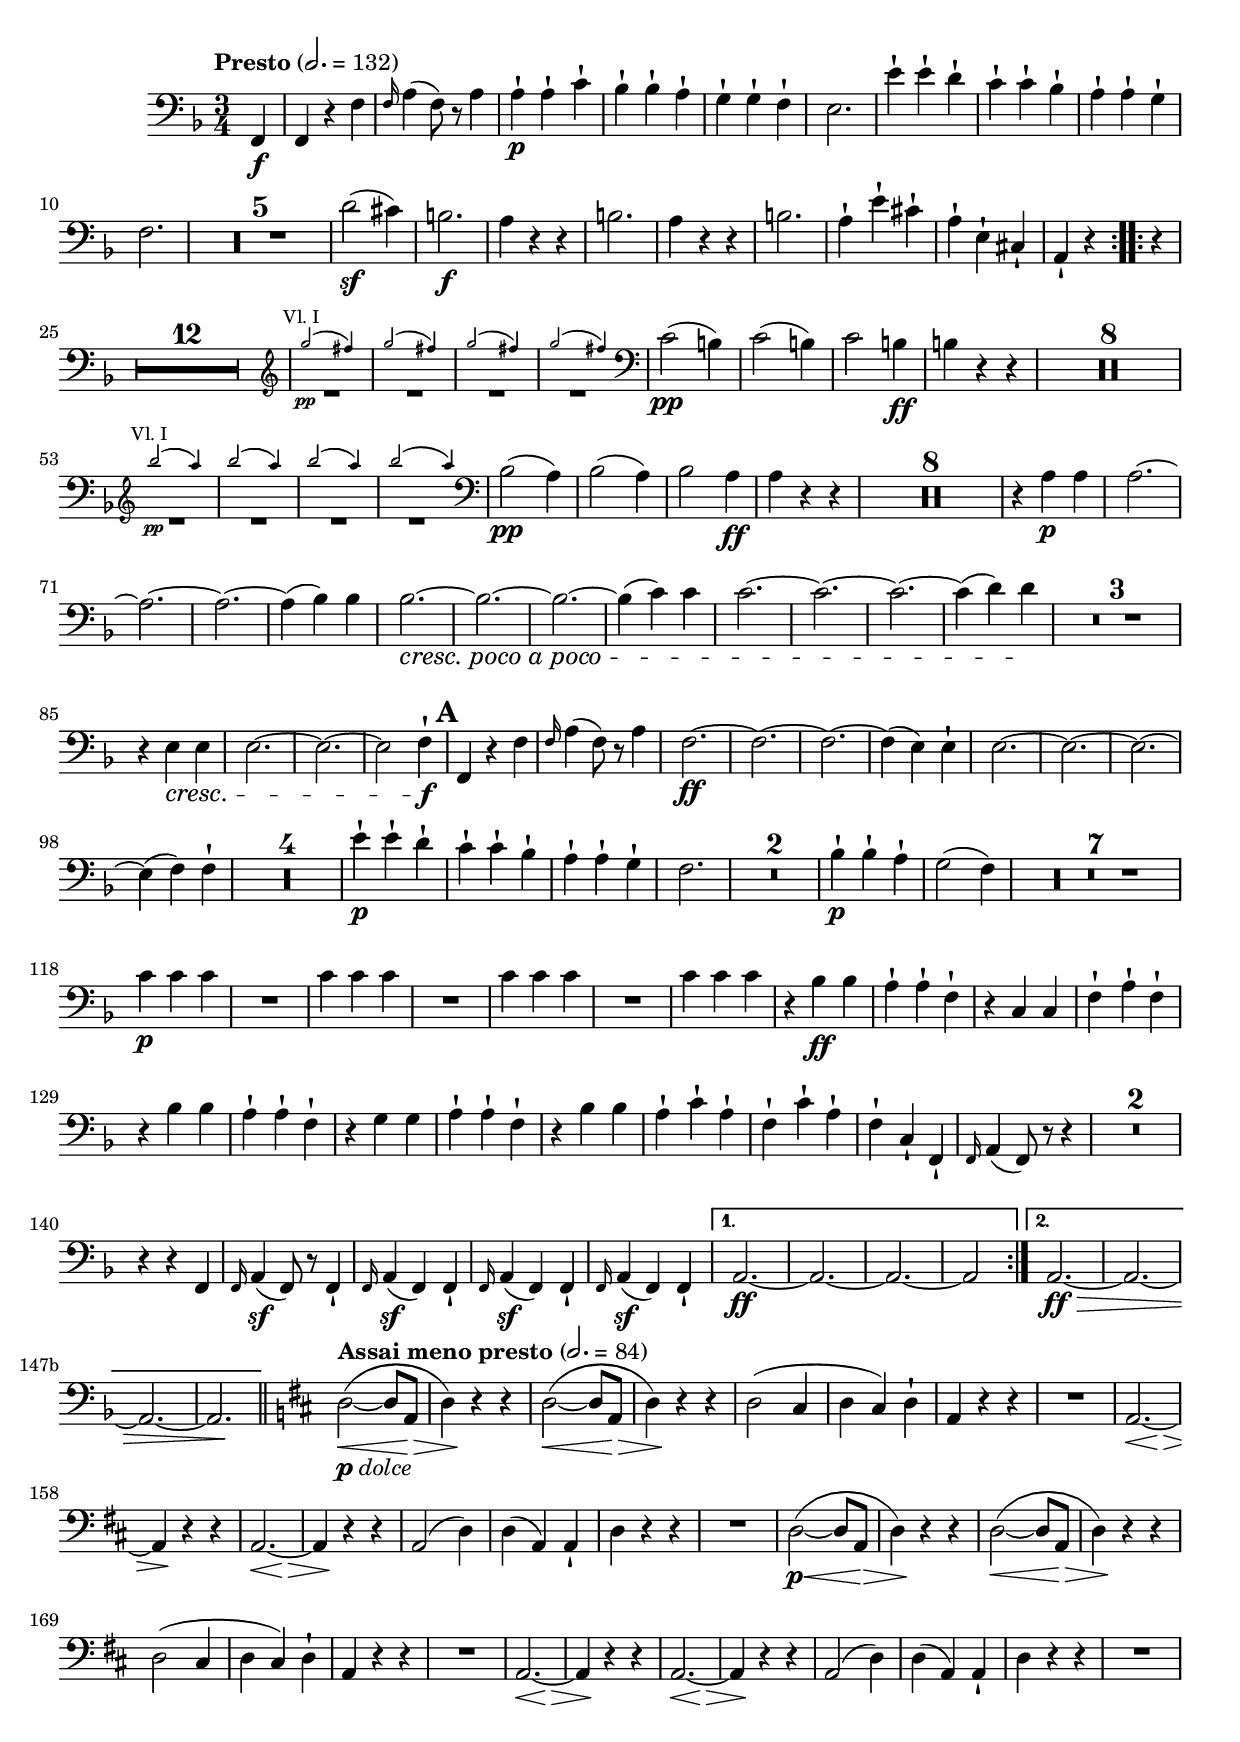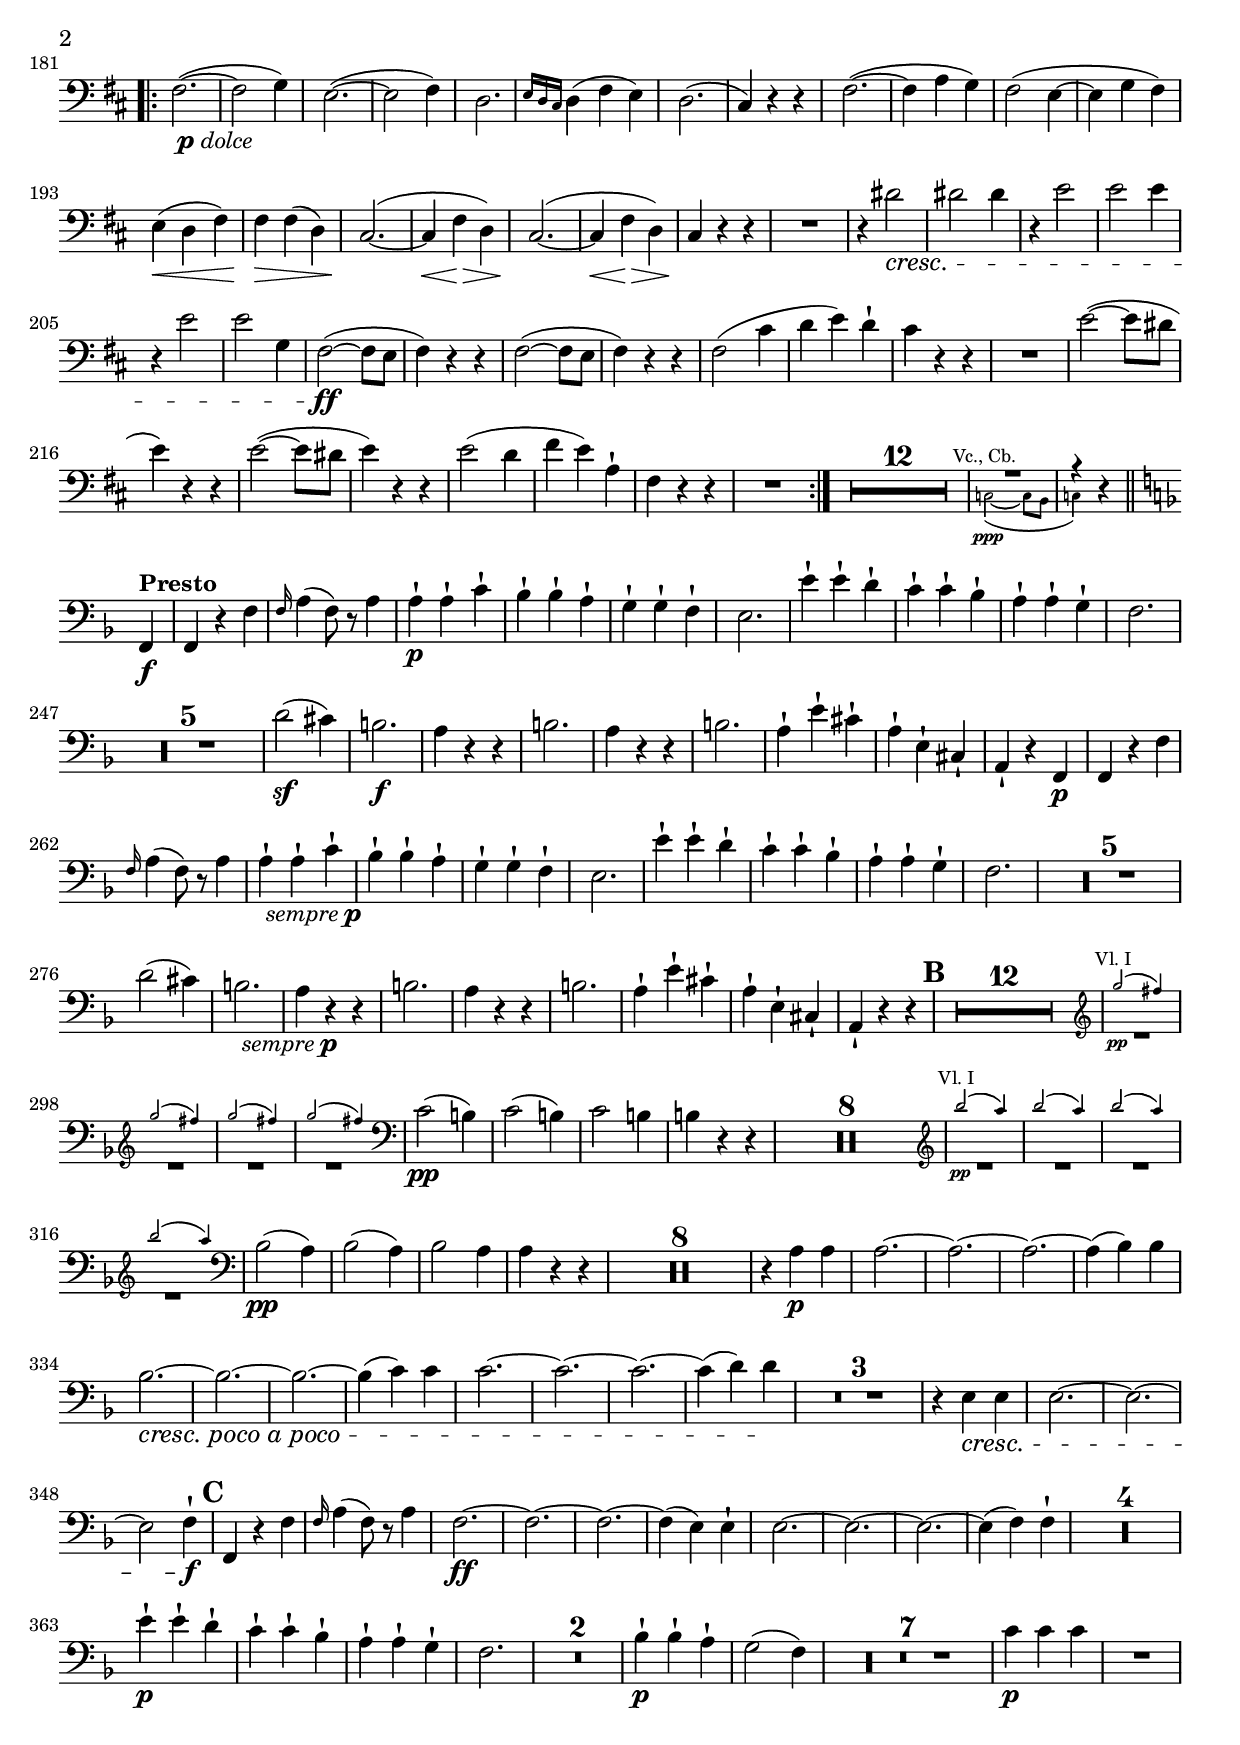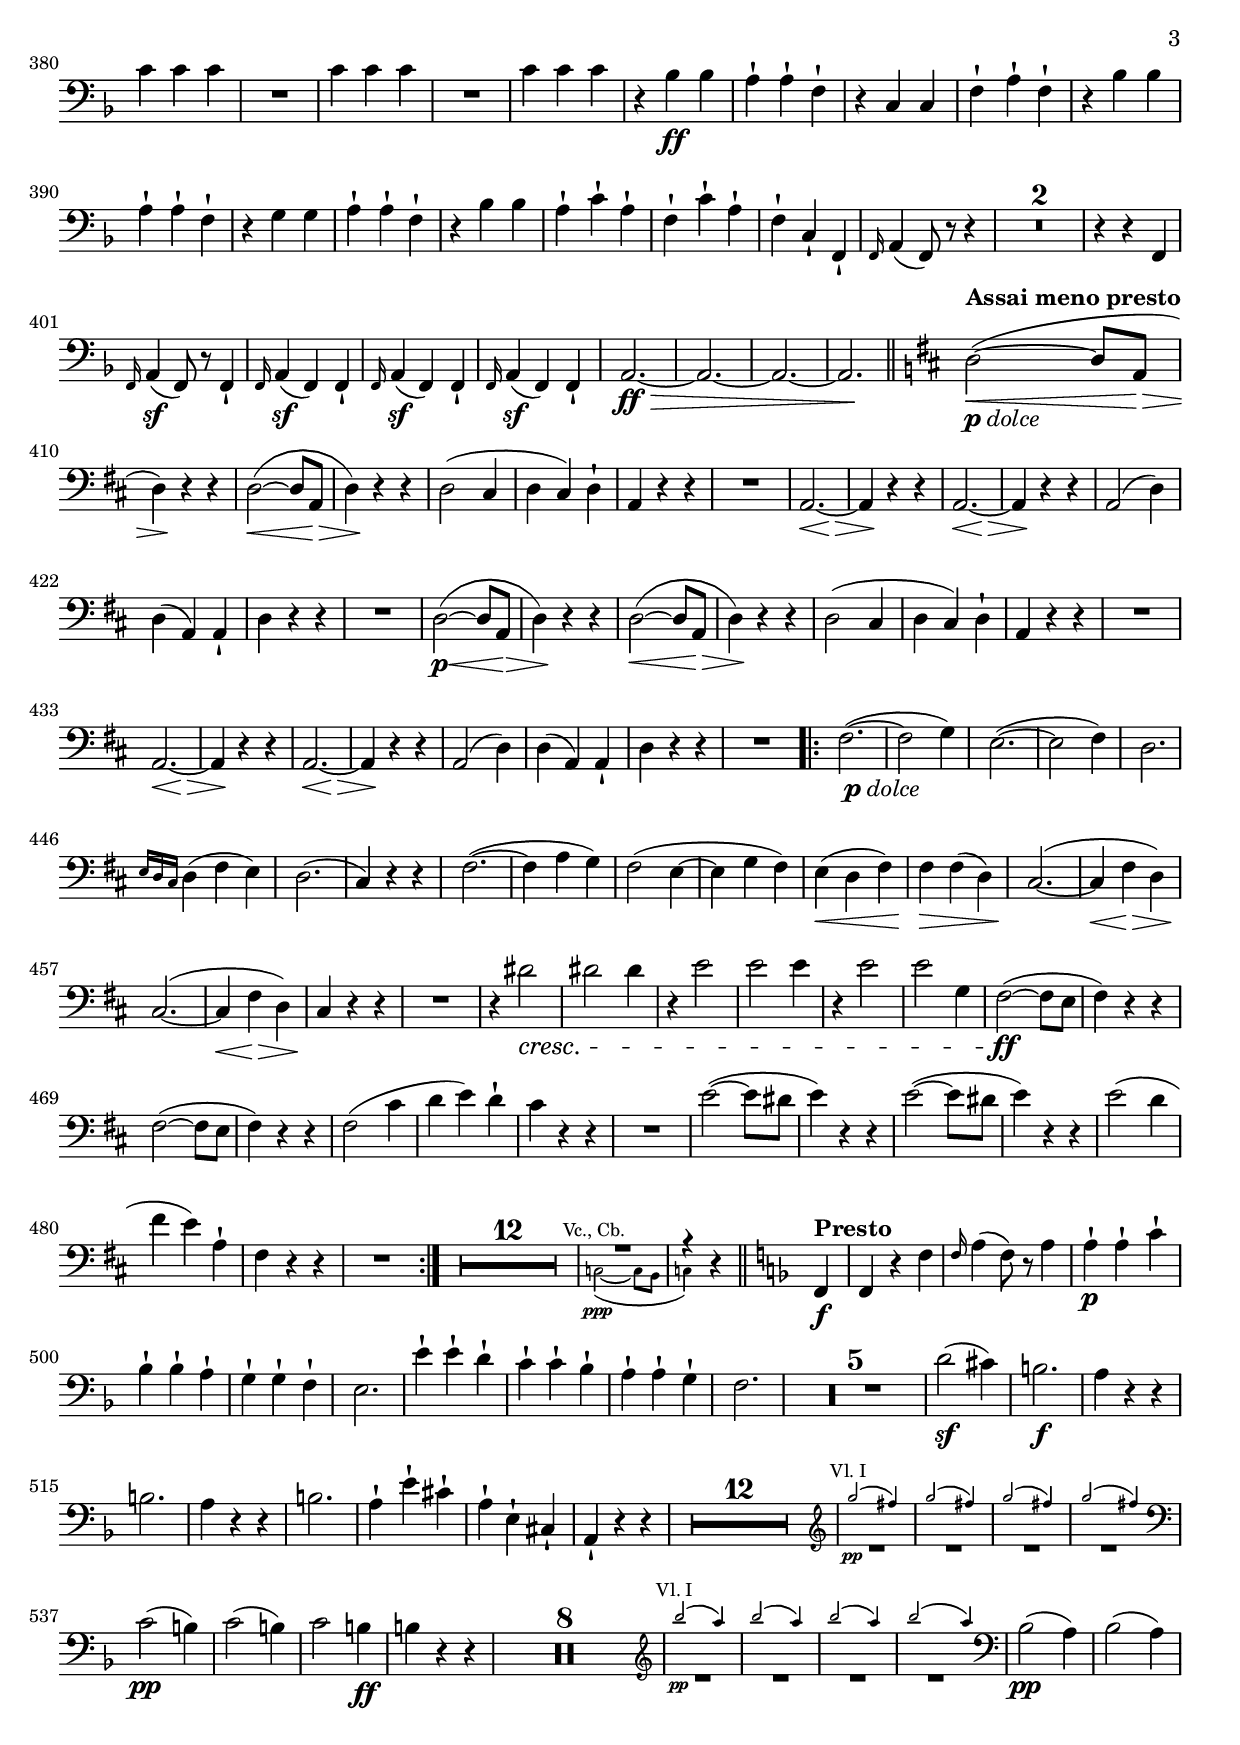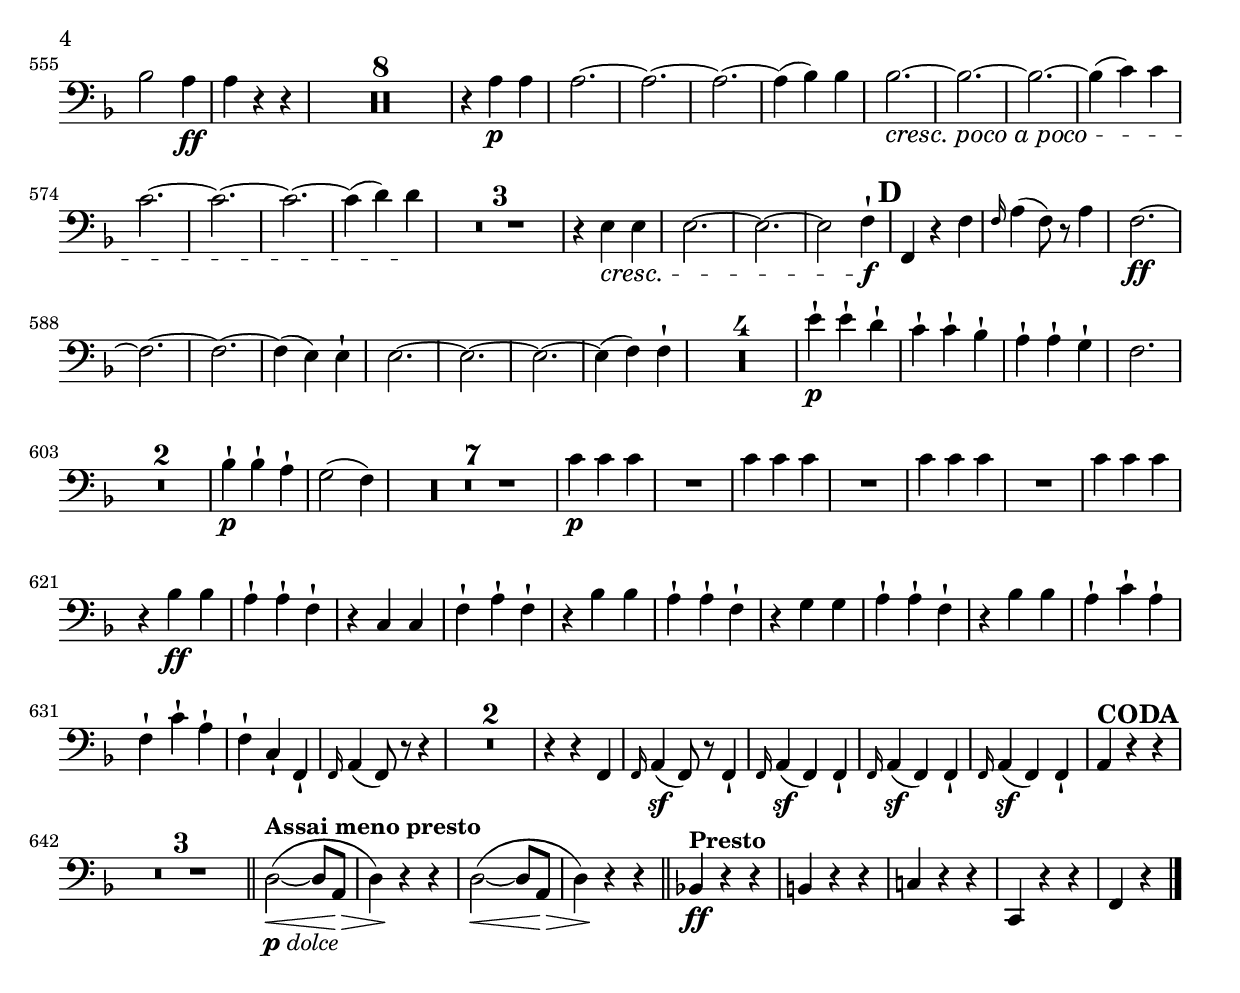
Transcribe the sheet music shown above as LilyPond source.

\version "2.24.3"

\version "2.24.3"

\include "../../definitions.ly"
\version "2.24.3"

\include "../../definitions.ly"

MCNone_AA = \relative c''' {R2.*23 | r2}

MCNone_AB = \relative c''' {
	r4 |
	R2.*12
	R2.*4
	R2.*12 |
	R2.*4
	R2.*32 |
	% Marque A
	\mark\default
	R2.*56
}

MCVlA_AB = \relative c''' {
	r4 |
	R2.*12
	g2( \pp fis4) |
	g2( fis4) |
	g2( fis4) |
	g2( fis4) |
	R2.*12 |
	bes2( \pp a4) |
	bes2( a4) |
	bes2( a4) |
	bes2( a4) |
	R2.*32 |
	% Marque A
	\mark\default
	R2.*56
}

MCNone_B = \relative c''' {
	R2.*32 |
	\repeat volta 2 {R2.*42 |}
	R2.*13 |
	r2 \section

}

MCVc_B = \relative c {
	R2.*32 |
	\repeat volta 2 {R2.*42 |}
	R2.*12 |
	c2(~ \ppp c8 b8 |
	c4) r4 \section

}


\addQuote "M3Vl1" {
	\relative c''' {
		\clef treble \time 3/4 \key f \major \tempo "Presto" 2.=132
		\repeat volta 2 {
			\partial 4 r4 |
			\MCNone_AA
		}
		\repeat volta 2 {
			\MCVlA_AB
			\alternative { {R2.*3 | r2} {R2.*4|} }
		} \section
		\key d \major \tempo "Assai meno presto" 2.=84
		\MCNone_B
		\key f \major \tempo "Presto"
		r4 |
		\MCNone_AA
		r4 |
		\MCNone_AA
		\MCVlA_AB
		R2.*4 | \section
		\key d \major \tempo "Assai meno presto"
		\MCNone_B
		\key f \major \tempo "Presto"
		r4 \f |
		\MCNone_AA
		\MCVlA_AB
		R2.^\markup{\large \bold "CODA"} |
		R2.*3 | \section
		\tempo "Assai meno presto"
		R2.* 4 | \section
		\tempo "Presto"
		R2.*4 |
		\barNumberCheck 653 \partial 2 r2 \fine
	}
}


\addQuote "M3Vc" {
	\relative c {
		\clef bass \time 3/4 \key f \major \tempo "Presto" 2.=132
		\repeat volta 2 {
			\partial 4 r4 |
			\MCNone_AA
		}
		\repeat volta 2 {
			\MCNone_AB
			\alternative { {R2.*3 | r2} {R2.*4|} }
		} \section
		\key d \major \tempo "Assai meno presto" 2.=84
		\MCVc_B
		\key f \major \tempo "Presto"
		r4 |
		\MCNone_AA
		r4 |
		\MCNone_AA
		\MCNone_AB
		R2.*4 | \section
		\key d \major \tempo "Assai meno presto"
		\MCVc_B
		\key f \major \tempo "Presto"
		r4 \f |
		\MCNone_AA
		\MCNone_AB
		R2.^\markup{\large \bold "CODA"} |
		R2.*3 | \section
		\tempo "Assai meno presto"
		R2.* 4 | \section
		\tempo "Presto"
		R2.*4 |
		\barNumberCheck 653 \partial 2 r2 \fine
	}
}


voicebeethovenHxmouvementDxbassonCxmdAA = \absolute {
	f,4 r4 f4 |
	\grace{f16} a4( f8) r8 a4 |
	\tag #'normal {a4-! \p} \tag #'special {a4-! \semprep} a4-! c'4-! |
	bes4-! bes4-! a4-! |
	g4-! g4-! f4-! |
	e2. |
	e'4-! e'4-! d'4-! |
	c'4-! c'4-! bes4-! |
	a4-! a4-! g4-! |
	f2. |
	R2.*5 |
	\tag #'normal {d'2( \sf} \tag #'special {d'2(} cis'4) |
	\tag #'normal {b2. \f} \tag #'special {b2. \semprep} |
	a4 r4 r4 |
	b2. |
	a4 r4 r4 |
	b2. |
	a4-! e'4-! cis'4-! |
	a4-! e4-! cis4-! |
	a,4-! r4
}

voicebeethovenHxmouvementDxbassonCxmdAB = \absolute {
	r4 |
	\tag #'special {\mark\default}
	R2.*12 |
	\cueDuringWithClef #"M3Vl1" #UP "treble" {<>^\markup {\center-align \tiny "Vl. I"} R2.*4} |
	c'2( \pp b4) |
	c'2( b4) |
	c'2 \tag #'normal {b4 \ff} \tag #'special {b4} |
	b4 r4 r4 |
	R2.*8 |
	\cueDuringWithClef #"M3Vl1" #UP "treble" {<>^\markup {\center-align \tiny "Vl. I"} R2.*4} |
	bes2( \pp a4) |
	bes2( a4) |
	bes2 \tag #'normal {a4 \ff} \tag #'special {a4} |
	a4 r4 r4 |
	R2.*8 |
	r4 a4 \p a4 |
	a2.~ |
	a2.~ |
	a2.~ |
	a4( bes4) bes4 |
	bes2.~ \crescpoco |
	bes2.~ |
	bes2.~ |
	bes4( c'4) c'4 |
	c'2.~ |
	c'2.~ |
	c'2.~ |
	c'4( d'4) d'4 \! |
	R2.*3 |
	r4 e4 \cresc e4 |
	e2.~ |
	e2.~ |
	e2 f4-! \f |
	\mark\default
	f,4 r4 f4 |
	\grace{f16} a4( f8) r8 a4 |
	f2.~ \ff |
	f2.~ |
	f2.~ |
	f4( e4) e4-! |
	e2.~ |
	e2.~ |
	e2.~ |
	e4( f4) f4-! |
	R2.*4 |
	e'4-! \p e'4-! d'4-! |
	c'4-! c'4-! bes4-! |
	a4-! a4-! g4-! |
	f2. |
	R2.*2 |
	bes4-! \p bes4-! a4-! |
	g2( f4) |
	R2.*7 |
	c'4 \p c'4 c'4 |
	R2. |
	c'4 c'4 c'4 |
	R2. |
	c'4 c'4 c'4 |
	R2. |
	c'4 c'4 c'4 |
	r4 bes4 \ff bes4 |
	a4-! a4-! f4-! |
	r4 c4 c4 |
	f4-! a4-! f4-! |
	r4 bes4 bes4 |
	a4-! a4-! f4-! |
	r4 g4 g4 |
	a4-! a4-! f4-! |
	r4 bes4 bes4 |
	a4-! c'4-! a4-! |
	f4-! c'4-! a4-! |
	f4-! c4-! f,4-! |
	\grace{f,16} a,4( f,8) r8 r4 |
	R2.*2 |
	r4 r4 f,4 |
	\grace{f,16} a,4( \sf f,8) r8 f,4-! |
	\grace{f,16} a,4( \sf f,4) f,4-! |
	\grace{f,16} a,4( \sf f,4) f,4-! |
	\grace{f,16} a,4( \sf f,4) f,4-! |
}

voicebeethovenHxmouvementDxbassonCxmdB = \absolute {
	d2(~ _\markup{\dynamic "p" \italic "dolce"} \< d8 a,8 \> |
	\after 8 \! d4) r4 r4 |
	d2(~ \< d8 a,8 \> |
	\after 8 \!d4) r4 r4 |
	d2( cis4 |
	d4 cis4) d4-! |
	a,4 r4 r4 |
	R2. |
	<>\< \after 2 \> a,2.~ |
	\after 8 \! a,4 r4 r4 |
	<>\< \after 2 \> a,2.~ |
	\after 8 \! a,4 r4 r4 |
	a,2( d4) |
	d4( a,4) a,4-! |
	d4 r4 r4 |
	R2. |
	\once\override Hairpin.bound-padding = #0.1 % p< moins moche.
	d2(~ \p \< d8 a,8 \> |
	\after 8 \! d4) r4 r4 |
	d2(~ \< d8 a,8 \> |
	\after 8 \! d4) r4 r4 |
	d2( cis4 |
	d4 cis4) d4-! |
	a,4 r4 r4 |
	R2. |
	<>\< \after 2 \> a,2.~ |
	\after 8 \! a,4 r4 r4 |
	<>\< \after 2 \> a,2.~ |
	\after 8 \! a,4 r4 r4 |
	a,2( d4) |
	d4( a,4) a,4-! |
	d4 r4 r4 |
	R2. |
	\repeat volta 2 {
		fis2.(~ \pdolce |
		fis2 g4) |
		e2.(~ |
		e2 fis4) |
		d2. |
		\grace{e16 d cis} d4( fis4 e4) |
		d2.( |
		cis4) r4 r4 |
		fis2.(~ |
		fis4 a4 g4) |
		fis2( e4~ |
		e4 g4 fis4) |
		e4( \< d4 fis4) |
		fis4 \> fis4( d4) |
		cis2.(~ \! |
		cis4 \< fis4 \> d4) |
		cis2.(~ \!  |
		cis4 \< fis4 \> d4) |
		cis4 \! r4 r4 |
		R2. |
		r4 dis'2 \cresc |
		dis'2 dis'4 |
		r4 e'2 |
		e'2 e'4 |
		r4 e'2 |
		e'2 g4 |
		fis2(~ \ff fis8 e8 |
		fis4) r4 r4 |
		fis2(~ fis8 e8 |
		fis4) r4 r4 |
		fis2( cis'4 |
		d'4 e'4) d'4-! |
		cis'4 r4 r4 |
		R2. |
		e'2(~ e'8 dis'8 |
		e'4) r4 r4 |
		e'2(~ e'8 dis'8 |
		e'4) r4 r4 |
		e'2( d'4 |
		fis'4 e'4) a4-! |
		fis4 r4 r4 |
		R2. |
	}
	R2.*12 |
	\cueDuring #"M3Vc" #DOWN {
		<>^\markup {\center-align \tiny "Vc., Cb."}
		R2. |
		r4
	} r4 \section
}

voicebeethovenHxmouvementDxbassonCxmd = \absolute {
	\include "../../parametres.ly"
	\clef bass \time 3/4 \key f \major \tempo "Presto" 2.=132
	\repeat volta 2 {
		\partial 4 f,4 \f |
		\keepWithTag #'normal \voicebeethovenHxmouvementDxbassonCxmdAA
	} \repeat volta 2 {
		\keepWithTag #'normal \voicebeethovenHxmouvementDxbassonCxmdAB
		\alternative {
			{
				a,2.~ \ff |
				a,2.~ |
				a,2.~ |
				a,2 |
			}{
				a,2.~ \ff \> |
				a,2.~ |
				a,2.~ |
				\after 4 \! a,2. |
			}
		}
	} \section
	\key d \major \tempo "Assai meno presto" 2.=84
	\voicebeethovenHxmouvementDxbassonCxmdB
	\key f \major \tempo "Presto"
	f,4 \f |
	\keepWithTag #'normal \voicebeethovenHxmouvementDxbassonCxmdAA
	f,4 \p |
	\keepWithTag #'special \voicebeethovenHxmouvementDxbassonCxmdAA
	\keepWithTag #'special \voicebeethovenHxmouvementDxbassonCxmdAB
	a,2.~ \ff \> |
	a,2.~ |
	a,2.~ |
	\after 4 \! a,2. | \section
	\key d \major \tempo "Assai meno presto"
	\voicebeethovenHxmouvementDxbassonCxmdB
	\key f \major \tempo "Presto"
	f,4 \f |
	\keepWithTag #'normal \voicebeethovenHxmouvementDxbassonCxmdAA
	\keepWithTag #'normal \voicebeethovenHxmouvementDxbassonCxmdAB
	a,4^\markup{\large \bold "CODA"} r4 r4 |
	R2.*3 | \section
	\tempo "Assai meno presto"
	% TODO : trouver mieux pour le \pdolce
	d2(~ _\markup{\dynamic "p" \italic "dolce"} \< d8 a,8 \> |
	\after 8 \! d4) r4 r4 |
	d2(~ \< d8 a,8 \> |
	\after 8 \! d4) r4 r4 | \section
	\tempo "Presto"
	bes,!4 \ff r4 r4 |
	b,4 r4 r4 |
	c!4 r4 r4 |
	c,4 r4 r4 |
	\barNumberCheck 653 \partial 2 f,4 r4 | \fine
}


\score {
	\new Staff \voicebeethovenHxmouvementDxbassonCxmd
	\layout { }
}
